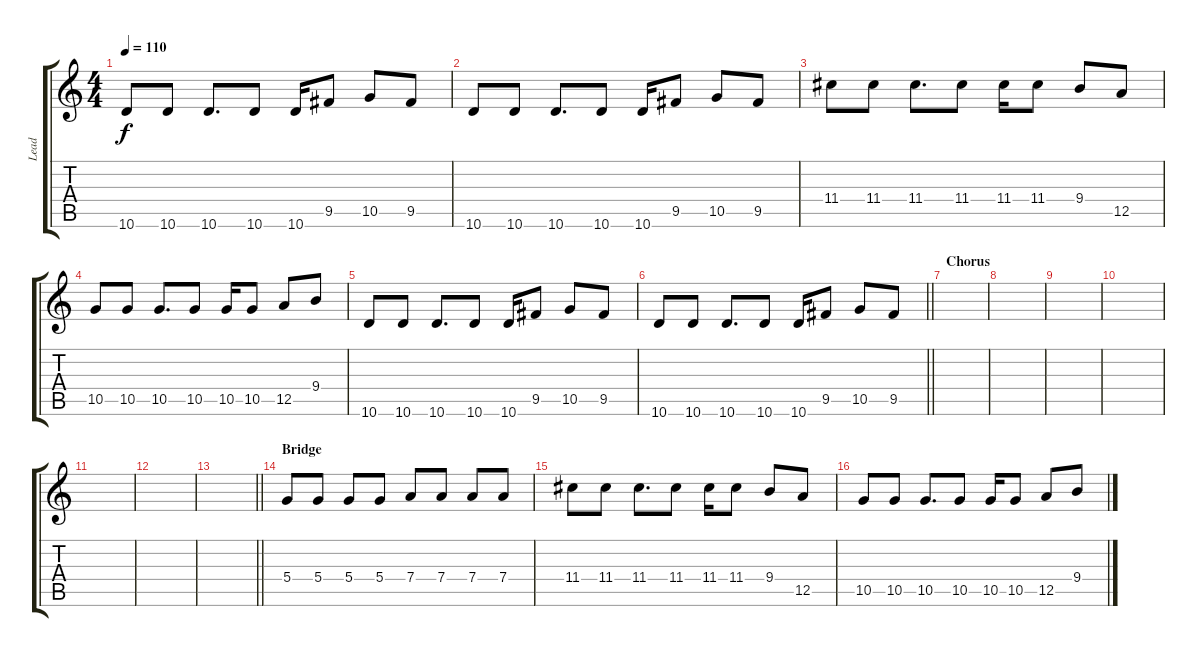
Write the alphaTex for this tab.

\track ("Lead" "Lead") {instrument overdrivenguitar}
\staff {score tabs}
\tuning (E4 B3 G3 D3 A2 E2) {hide}
\ts (4 4)
\tempo 110
\clef g2
\ks c
10.6.8{dy f} 10.6.8 10.6.8{d} 10.6.8 10.6.16 9.5.8 10.5.8 9.5.8 |
10.6.8 10.6.8 10.6.8{d} 10.6.8 10.6.16 9.5.8 10.5.8 9.5.8 |
11.4.8 11.4.8 11.4.8{d} 11.4.8 11.4.16 11.4.8 9.4.8 12.5.8 |
10.5.8 10.5.8 10.5.8{d} 10.5.8 10.5.16 10.5.8 12.5.8 9.4.8 |
10.6.8 10.6.8 10.6.8{d} 10.6.8 10.6.16 9.5.8 10.5.8 9.5.8 |
\barLineRight lightlight
10.6.8 10.6.8 10.6.8{d} 10.6.8 10.6.16 9.5.8 10.5.8 9.5.8 |
\section ("" "Chorus")
|
|
|
|
|
|
\barLineRight lightlight
|
\section ("" "Bridge")
5.4.8 5.4.8 5.4.8 5.4.8 7.4.8 7.4.8 7.4.8 7.4.8 |
11.4.8 11.4.8 11.4.8{d} 11.4.8 11.4.16 11.4.8 9.4.8 12.5.8 |
10.5.8 10.5.8 10.5.8{d} 10.5.8 10.5.16 10.5.8 12.5.8 9.4.8
